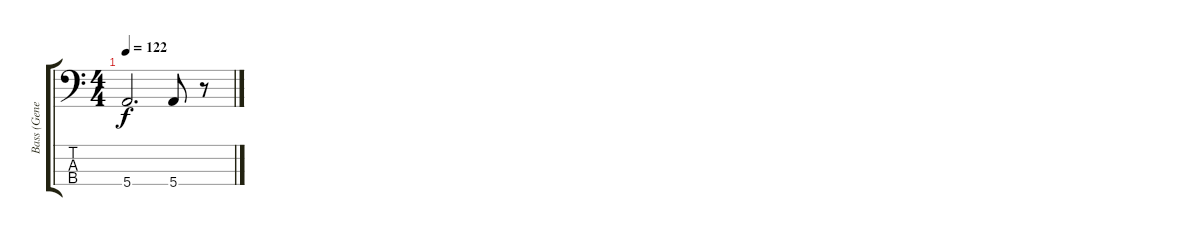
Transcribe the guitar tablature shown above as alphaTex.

\track ("Bass (Gene Simmons)" "Bass (Gene") {instrument electricbasspick}
\staff {score tabs}
\tuning (G2 D2 A1 E1) {hide}
\ts (4 4)
\tempo 122
\clef f4
\ks c
5.4{t}.2{d dy f} 5.4.8 r.8
